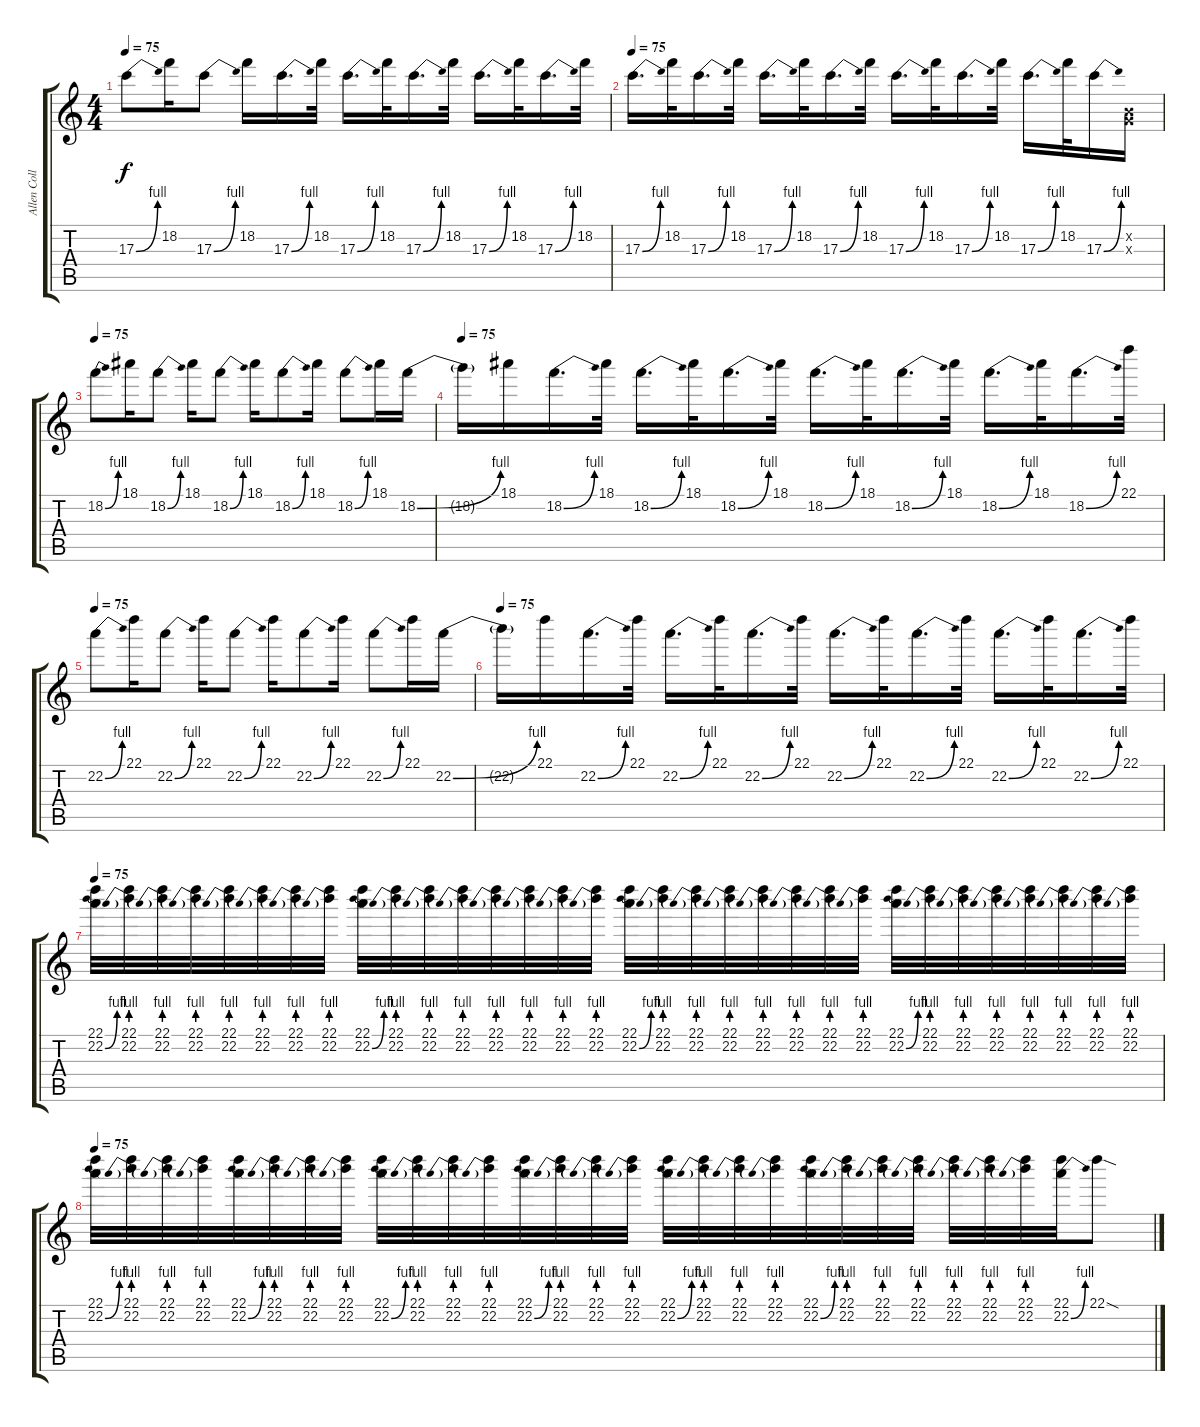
\track ("Allen Collins (rhythm/solo guitar)" "Allen Coll") {instrument electricguitarjazz}
\staff {score tabs}
\tuning (E4 B3 G3 D3 A2 E2) {hide}
\ts (4 4)
\tempo 75
\clef g2
\ks c
17.3{be (bend 0 0 60 4)}.8{dy f} 18.2.16 17.3{be (bend 0 0 60 4)}.8 18.2.16 17.3{be (bend 0 0 60 4)}.16{d} 18.2.32 17.3{be (bend 0 0 60 4)}.16{d} 18.2.32 17.3{be (bend 0 0 60 4)}.16{d} 18.2.32 17.3{be (bend 0 0 60 4)}.16{d} 18.2.32 17.3{be (bend 0 0 60 4)}.16{d} 18.2.32 |
\tempo 75
17.3{be (bend 0 0 60 4)}.16{d} 18.2.32 17.3{be (bend 0 0 60 4)}.16{d} 18.2.32 17.3{be (bend 0 0 60 4)}.16{d} 18.2.32 17.3{be (bend 0 0 60 4)}.16{d} 18.2.32 17.3{be (bend 0 0 60 4)}.16{d} 18.2.32 17.3{be (bend 0 0 60 4)}.16{d} 18.2.32 17.3{be (bend 0 0 60 4)}.16{d} 18.2.32 17.3{be (bend 0 0 60 4)}.16 (0.2{x} 0.3{x}).16 |
\tempo 75
18.2{be (bend 0 0 60 4)}.8 18.1.16 18.2{be (bend 0 0 60 4)}.8 18.1.16 18.2{be (bend 0 0 60 4)}.8 18.1.16 18.2{be (bend 0 0 60 4)}.8 18.1.16 18.2{be (bend 0 0 60 4)}.8 18.1.16 18.2{be (bend 0 0 60 4)}.16 |
\tempo 75
18.2{t}.16 18.1.16 18.2{be (bend 0 0 60 4)}.16{d} 18.1.32 18.2{be (bend 0 0 60 4)}.16{d} 18.1.32 18.2{be (bend 0 0 60 4)}.16{d} 18.1.32 18.2{be (bend 0 0 60 4)}.16{d} 18.1.32 18.2{be (bend 0 0 60 4)}.16{d} 18.1.32 18.2{be (bend 0 0 60 4)}.16{d} 18.1.32 18.2{be (bend 0 0 60 4)}.16{d} 22.1.32 |
\tempo 75
22.2{be (bend 0 0 60 4)}.8 22.1.16 22.2{be (bend 0 0 60 4)}.8 22.1.16 22.2{be (bend 0 0 60 4)}.8 22.1.16 22.2{be (bend 0 0 60 4)}.8 22.1.16 22.2{be (bend 0 0 60 4)}.8 22.1.16 22.2{be (bend 0 0 60 4)}.16 |
\tempo 75
22.2{t}.16 22.1.16 22.2{be (bend 0 0 60 4)}.16{d} 22.1.32 22.2{be (bend 0 0 60 4)}.16{d} 22.1.32 22.2{be (bend 0 0 60 4)}.16{d} 22.1.32 22.2{be (bend 0 0 60 4)}.16{d} 22.1.32 22.2{be (bend 0 0 60 4)}.16{d} 22.1.32 22.2{be (bend 0 0 60 4)}.16{d} 22.1.32 22.2{be (bend 0 0 60 4)}.16{d} 22.1.32 |
\tempo 75
(22.1 22.2{be (bend 0 0 60 4)}).32 (22.1 22.2{be (prebend 0 4 60 4)}).32 (22.1 22.2{be (prebend 0 4 60 4)}).32 (22.1 22.2{be (prebend 0 4 60 4)}).32 (22.1 22.2{be (prebend 0 4 60 4)}).32 (22.1 22.2{be (prebend 0 4 60 4)}).32 (22.1 22.2{be (prebend 0 4 60 4)}).32 (22.1 22.2{be (prebend 0 4 60 4)}).32 (22.1 22.2{be (bend 0 0 60 4)}).32 (22.1 22.2{be (prebend 0 4 60 4)}).32 (22.1 22.2{be (prebend 0 4 60 4)}).32 (22.1 22.2{be (prebend 0 4 60 4)}).32 (22.1 22.2{be (prebend 0 4 60 4)}).32 (22.1 22.2{be (prebend 0 4 60 4)}).32 (22.1 22.2{be (prebend 0 4 60 4)}).32 (22.1 22.2{be (prebend 0 4 60 4)}).32 (22.1 22.2{be (bend 0 0 60 4)}).32 (22.1 22.2{be (prebend 0 4 60 4)}).32 (22.1 22.2{be (prebend 0 4 60 4)}).32 (22.1 22.2{be (prebend 0 4 60 4)}).32 (22.1 22.2{be (prebend 0 4 60 4)}).32 (22.1 22.2{be (prebend 0 4 60 4)}).32 (22.1 22.2{be (prebend 0 4 60 4)}).32 (22.1 22.2{be (prebend 0 4 60 4)}).32 (22.1 22.2{be (bend 0 0 60 4)}).32 (22.1 22.2{be (prebend 0 4 60 4)}).32 (22.1 22.2{be (prebend 0 4 60 4)}).32 (22.1 22.2{be (prebend 0 4 60 4)}).32 (22.1 22.2{be (prebend 0 4 60 4)}).32 (22.1 22.2{be (prebend 0 4 60 4)}).32 (22.1 22.2{be (prebend 0 4 60 4)}).32 (22.1 22.2{be (prebend 0 4 60 4)}).32 |
\tempo 75
(22.1 22.2{be (bend 0 0 60 4)}).32 (22.1 22.2{be (prebend 0 4 60 4)}).32 (22.1 22.2{be (prebend 0 4 60 4)}).32 (22.1 22.2{be (prebend 0 4 60 4)}).32 (22.1 22.2{be (bend 0 0 60 4)}).32 (22.1 22.2{be (prebend 0 4 60 4)}).32 (22.1 22.2{be (prebend 0 4 60 4)}).32 (22.1 22.2{be (prebend 0 4 60 4)}).32 (22.1 22.2{be (bend 0 0 60 4)}).32 (22.1 22.2{be (prebend 0 4 60 4)}).32 (22.1 22.2{be (prebend 0 4 60 4)}).32 (22.1 22.2{be (prebend 0 4 60 4)}).32 (22.1 22.2{be (bend 0 0 60 4)}).32 (22.1 22.2{be (prebend 0 4 60 4)}).32 (22.1 22.2{be (prebend 0 4 60 4)}).32 (22.1 22.2{be (prebend 0 4 60 4)}).32 (22.1 22.2{be (bend 0 0 60 4)}).32 (22.1 22.2{be (prebend 0 4 60 4)}).32 (22.1 22.2{be (prebend 0 4 60 4)}).32 (22.1 22.2{be (prebend 0 4 60 4)}).32 (22.1 22.2{be (bend 0 0 60 4)}).32 (22.1 22.2{be (prebend 0 4 60 4)}).32 (22.1 22.2{be (prebend 0 4 60 4)}).32 (22.1 22.2{be (prebend 0 4 60 4)}).32 (22.1 22.2{be (prebend 0 4 60 4)}).32 (22.1 22.2{be (prebend 0 4 60 4)}).32 (22.1 22.2{be (prebend 0 4 60 4)}).32 (22.1 22.2{be (bend 0 0 60 4)}).32 22.1{sod}.8
